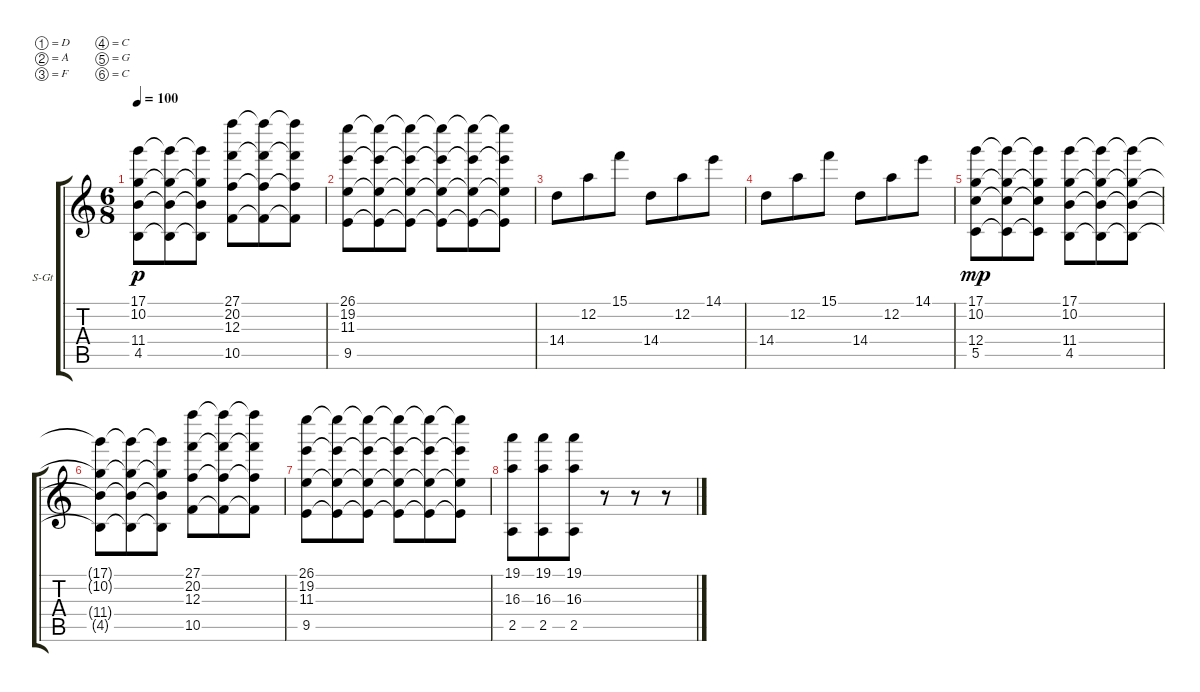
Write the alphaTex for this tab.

\defaultSystemsLayout 4
\bracketExtendMode groupsimilarinstruments
\firstSystemTrackNameOrientation horizontal
\otherSystemsTrackNameOrientation horizontal
\track ("Synth" "S-Gt") {instrument acousticguitarsteel}
\staff {score tabs}
\tuning (D4 A3 F3 C3 G2 C1)
\ts (6 8)
\tempo 100
\clef g2
\ks c
(10.2{t} 4.5{t} 11.4{t} 17.1{t}).8{dy p} (10.2{t} 4.5{t} 11.4{t} 17.1{t}).8 (10.2{t} 4.5{t} 11.4{t} 17.1{t}).8 (20.2 10.5 12.3 27.1).8 (20.2{t} 10.5{t} 12.3{t} 27.1{t}).8 (20.2{t} 10.5{t} 12.3{t} 27.1{t}).8 |
(19.2 9.5 11.3 26.1).8 (19.2{t} 9.5{t} 11.3{t} 26.1{t}).8 (19.2{t} 9.5{t} 11.3{t} 26.1{t}).8 (19.2{t} 9.5{t} 11.3{t} 26.1{t}).8 (19.2{t} 9.5{t} 11.3{t} 26.1{t}).8 (19.2{t} 9.5{t} 11.3{t} 26.1{t}).8 |
14.4.8 12.2.8 15.1.8 14.4.8 12.2.8 14.1.8 |
14.4.8 12.2.8 15.1.8 14.4.8 12.2.8 14.1.8 |
(10.2 5.5 12.4 17.1).8{dy mp} (10.2{t} 5.5{t} 12.4{t} 17.1{t}).8 (10.2{t} 5.5{t} 12.4{t} 17.1{t}).8 (10.2 4.5 11.4 17.1).8 (10.2{t} 4.5{t} 11.4{t} 17.1{t}).8 (10.2{t} 4.5{t} 11.4{t} 17.1{t}).8 |
(10.2{t} 4.5{t} 11.4{t} 17.1{t}).8 (10.2{t} 4.5{t} 11.4{t} 17.1{t}).8 (10.2{t} 4.5{t} 11.4{t} 17.1{t}).8 (20.2 10.5 12.3 27.1).8 (20.2{t} 10.5{t} 12.3{t} 27.1{t}).8 (20.2{t} 10.5{t} 12.3{t} 27.1{t}).8 |
(19.2 9.5 11.3 26.1).8 (19.2{t} 9.5{t} 11.3{t} 26.1{t}).8 (19.2{t} 9.5{t} 11.3{t} 26.1{t}).8 (19.2{t} 9.5{t} 11.3{t} 26.1{t}).8 (19.2{t} 9.5{t} 11.3{t} 26.1{t}).8 (19.2{t} 9.5{t} 11.3{t} 26.1{t}).8 |
(19.1 16.3 2.5).8 (19.1 16.3 2.5).8 (19.1 16.3 2.5).8 r.8 r.8 r.8
